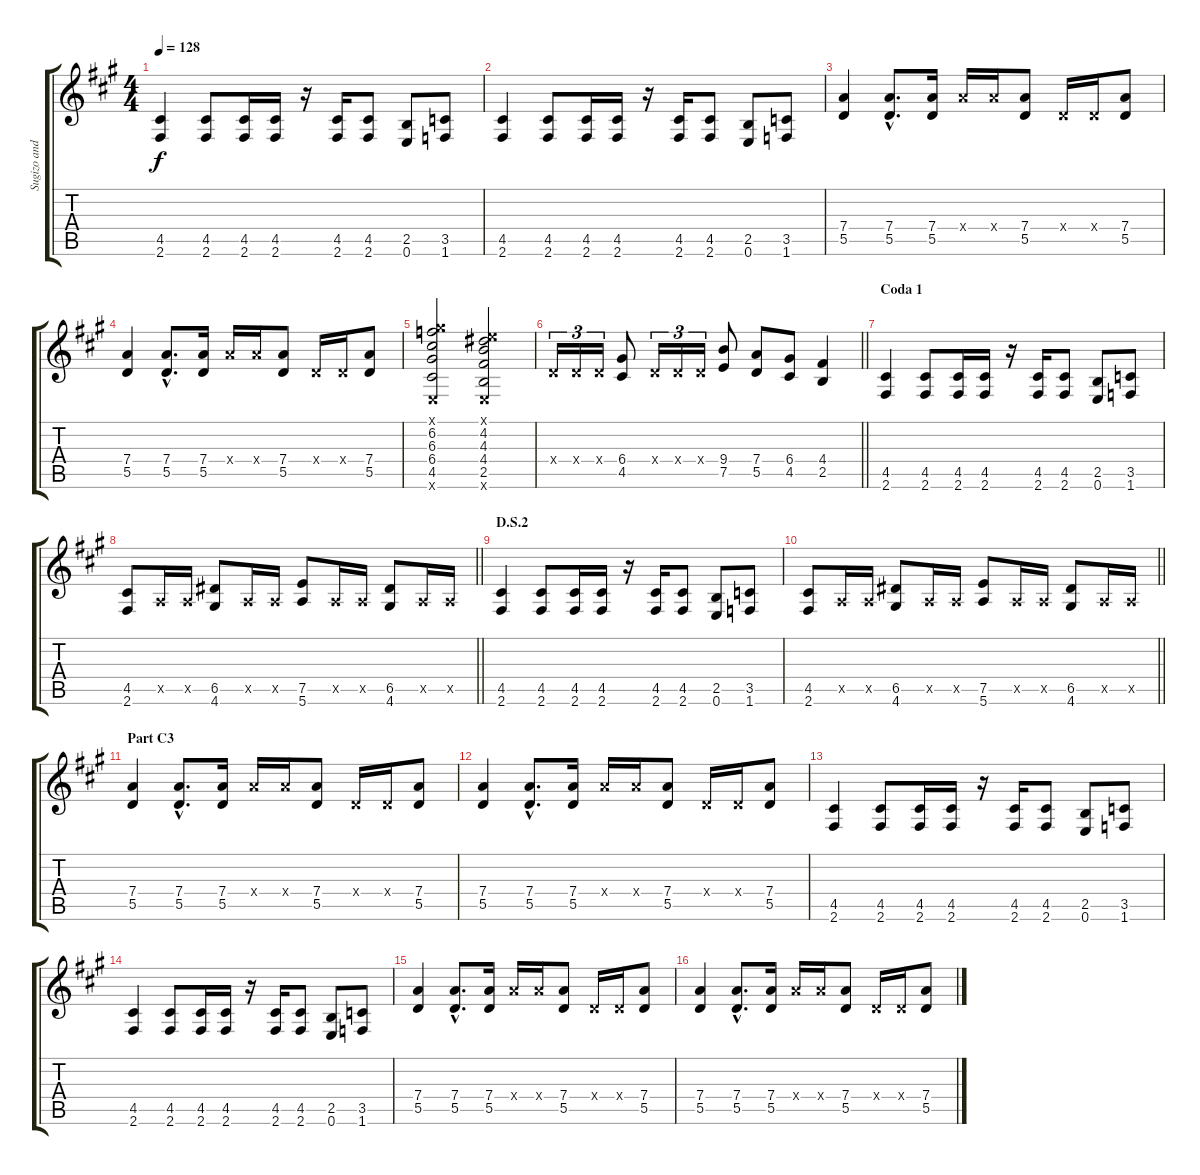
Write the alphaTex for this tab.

\track ("Sugizo and Inoran part 2" "Sugizo and") {instrument distortionguitar}
\staff {score tabs}
\tuning (E4 B3 G3 D3 A2 E2) {hide}
\ts (4 4)
\tempo 128
\clef g2
\ks a
(4.5 2.6).4{dy f} (4.5 2.6).8 (4.5 2.6).16 (4.5 2.6).16 r.16 (4.5 2.6).16 (4.5 2.6).8 (2.5 0.6).8 (3.5 1.6).8 |
(4.5 2.6).4 (4.5 2.6).8 (4.5 2.6).16 (4.5 2.6).16 r.16 (4.5 2.6).16 (4.5 2.6).8 (2.5 0.6).8 (3.5 1.6).8 |
(7.4 5.5).4 (7.4{hac} 5.5{hac}).8{d} (7.4 5.5).16 7.4{x}.16 7.4{x}.16 (7.4 5.5).8 0.4{x}.16 0.4{x}.16 (7.4 5.5).8 |
(7.4 5.5).4 (7.4{hac} 5.5{hac}).8{d} (7.4 5.5).16 7.4{x}.16 7.4{x}.16 (7.4 5.5).8 0.4{x}.16 0.4{x}.16 (7.4 5.5).8 |
(4.1{x} 6.2 6.3 6.4 4.5 0.6{x}).2 (0.1{x} 4.2 4.3 4.4 2.5 0.6{x}).2 |
\barLineRight lightlight
0.4{x}.16{tu (3 2)} 0.4{x}.16{tu (3 2)} 0.4{x}.16{tu (3 2)} (6.4 4.5).8 0.4{x}.16{tu (3 2)} 0.4{x}.16{tu (3 2)} 0.4{x}.16{tu (3 2)} (9.4 7.5).8 (7.4 5.5).8 (6.4 4.5).8 (4.4 2.5).4 |
\section ("" "Coda 1")
(4.5 2.6).4 (4.5 2.6).8 (4.5 2.6).16 (4.5 2.6).16 r.16 (4.5 2.6).16 (4.5 2.6).8 (2.5 0.6).8 (3.5 1.6).8 |
\barLineRight lightlight
(4.5 2.6).8 0.5{x}.16 0.5{x}.16 (6.5 4.6).8 0.5{x}.16 0.5{x}.16 (7.5 5.6).8 0.5{x}.16 0.5{x}.16 (6.5 4.6).8 0.5{x}.16 0.5{x}.16 |
\section ("" "D.S.2")
(4.5 2.6).4 (4.5 2.6).8 (4.5 2.6).16 (4.5 2.6).16 r.16 (4.5 2.6).16 (4.5 2.6).8 (2.5 0.6).8 (3.5 1.6).8 |
\barLineRight lightlight
(4.5 2.6).8 0.5{x}.16 0.5{x}.16 (6.5 4.6).8 0.5{x}.16 0.5{x}.16 (7.5 5.6).8 0.5{x}.16 0.5{x}.16 (6.5 4.6).8 0.5{x}.16 0.5{x}.16 |
\section ("" "Part C3")
(7.4 5.5).4 (7.4{hac} 5.5{hac}).8{d} (7.4 5.5).16 7.4{x}.16 7.4{x}.16 (7.4 5.5).8 0.4{x}.16 0.4{x}.16 (7.4 5.5).8 |
(7.4 5.5).4 (7.4{hac} 5.5{hac}).8{d} (7.4 5.5).16 7.4{x}.16 7.4{x}.16 (7.4 5.5).8 0.4{x}.16 0.4{x}.16 (7.4 5.5).8 |
(4.5 2.6).4 (4.5 2.6).8 (4.5 2.6).16 (4.5 2.6).16 r.16 (4.5 2.6).16 (4.5 2.6).8 (2.5 0.6).8 (3.5 1.6).8 |
(4.5 2.6).4 (4.5 2.6).8 (4.5 2.6).16 (4.5 2.6).16 r.16 (4.5 2.6).16 (4.5 2.6).8 (2.5 0.6).8 (3.5 1.6).8 |
(7.4 5.5).4 (7.4{hac} 5.5{hac}).8{d} (7.4 5.5).16 7.4{x}.16 7.4{x}.16 (7.4 5.5).8 0.4{x}.16 0.4{x}.16 (7.4 5.5).8 |
(7.4 5.5).4 (7.4{hac} 5.5{hac}).8{d} (7.4 5.5).16 7.4{x}.16 7.4{x}.16 (7.4 5.5).8 0.4{x}.16 0.4{x}.16 (7.4 5.5).8
